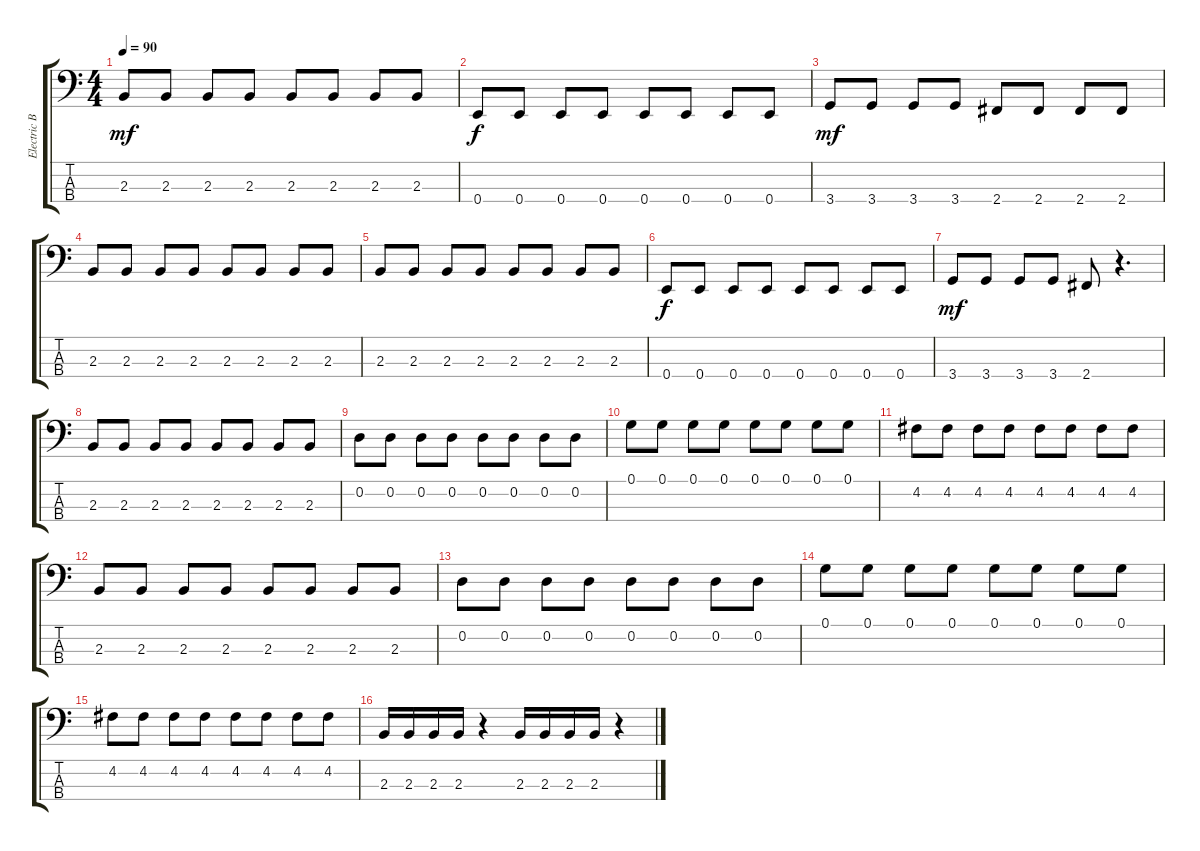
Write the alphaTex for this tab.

\track ("Electric Bass" "Electric B") {instrument electricbassfinger}
\staff {score tabs}
\tuning (G2 D2 A1 E1) {hide}
\ts (4 4)
\tempo 90
\clef f4
\ks c
2.3.8{dy mf} 2.3.8 2.3.8 2.3.8 2.3.8 2.3.8 2.3.8 2.3.8 |
0.4.8{dy f} 0.4.8 0.4.8 0.4.8 0.4.8 0.4.8 0.4.8 0.4.8 |
3.4.8{dy mf} 3.4.8 3.4.8 3.4.8 2.4.8 2.4.8 2.4.8 2.4.8 |
2.3.8 2.3.8 2.3.8 2.3.8 2.3.8 2.3.8 2.3.8 2.3.8 |
2.3.8 2.3.8 2.3.8 2.3.8 2.3.8 2.3.8 2.3.8 2.3.8 |
0.4.8{dy f} 0.4.8 0.4.8 0.4.8 0.4.8 0.4.8 0.4.8 0.4.8 |
3.4.8{dy mf} 3.4.8 3.4.8 3.4.8 2.4.8 r.4{d} |
2.3.8 2.3.8 2.3.8 2.3.8 2.3.8 2.3.8 2.3.8 2.3.8 |
0.2.8 0.2.8 0.2.8 0.2.8 0.2.8 0.2.8 0.2.8 0.2.8 |
0.1.8 0.1.8 0.1.8 0.1.8 0.1.8 0.1.8 0.1.8 0.1.8 |
4.2.8 4.2.8 4.2.8 4.2.8 4.2.8 4.2.8 4.2.8 4.2.8 |
2.3.8 2.3.8 2.3.8 2.3.8 2.3.8 2.3.8 2.3.8 2.3.8 |
0.2.8 0.2.8 0.2.8 0.2.8 0.2.8 0.2.8 0.2.8 0.2.8 |
0.1.8 0.1.8 0.1.8 0.1.8 0.1.8 0.1.8 0.1.8 0.1.8 |
4.2.8 4.2.8 4.2.8 4.2.8 4.2.8 4.2.8 4.2.8 4.2.8 |
2.3.16 2.3.16 2.3.16 2.3.16 r.4 2.3.16 2.3.16 2.3.16 2.3.16 r.4
